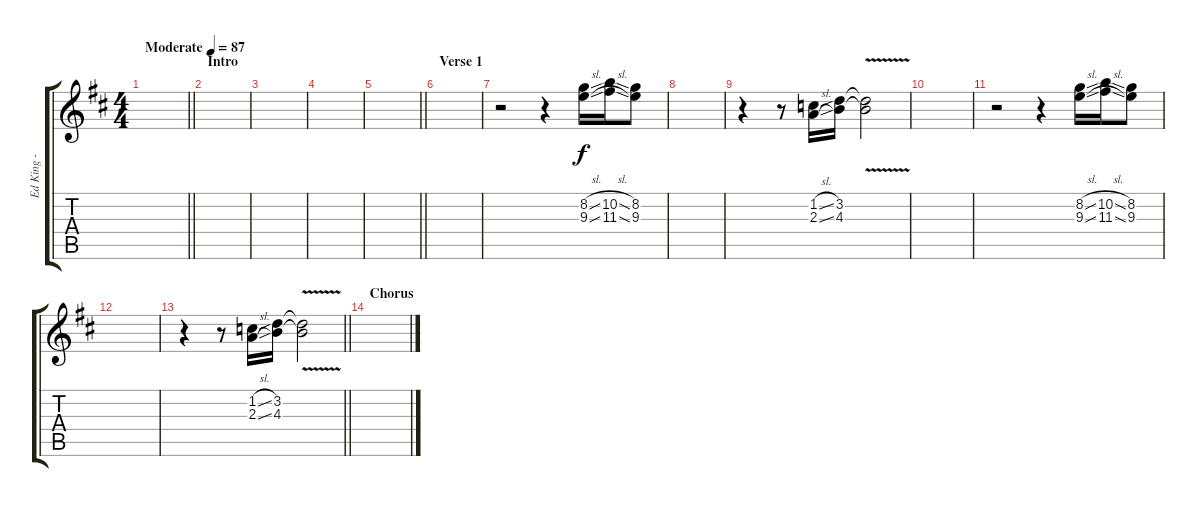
\track ("Ed King - Clean Fills" "Ed King - ") {instrument electricguitarjazz}
\staff {score tabs}
\tuning (E4 B3 G3 D3 A2 E2) {hide}
\ts (4 4)
\tempo (87 "Moderate")
\clef g2
\barLineRight lightlight
\ks d
|
\section ("" "Intro")
|
|
|
\barLineRight lightlight
|
\section ("" "Verse 1")
|
r.2 r.4 (8.2{sl} 9.3{sl}).16 (10.2{sl} 11.3{sl}).16 (8.2 9.3).8 |
|
r.4 r.8 (1.2{sl} 2.3{sl}).16 (3.2 4.3).16 (3.2{v t} 4.3{v t}).2 |
|
r.2 r.4 (8.2{sl} 9.3{sl}).16 (10.2{sl} 11.3{sl}).16 (8.2 9.3).8 |
|
\barLineRight lightlight
r.4 r.8 (1.2{sl} 2.3{sl}).16 (3.2 4.3).16 (3.2{v t} 4.3{v t}).2 |
\section ("" "Chorus")
